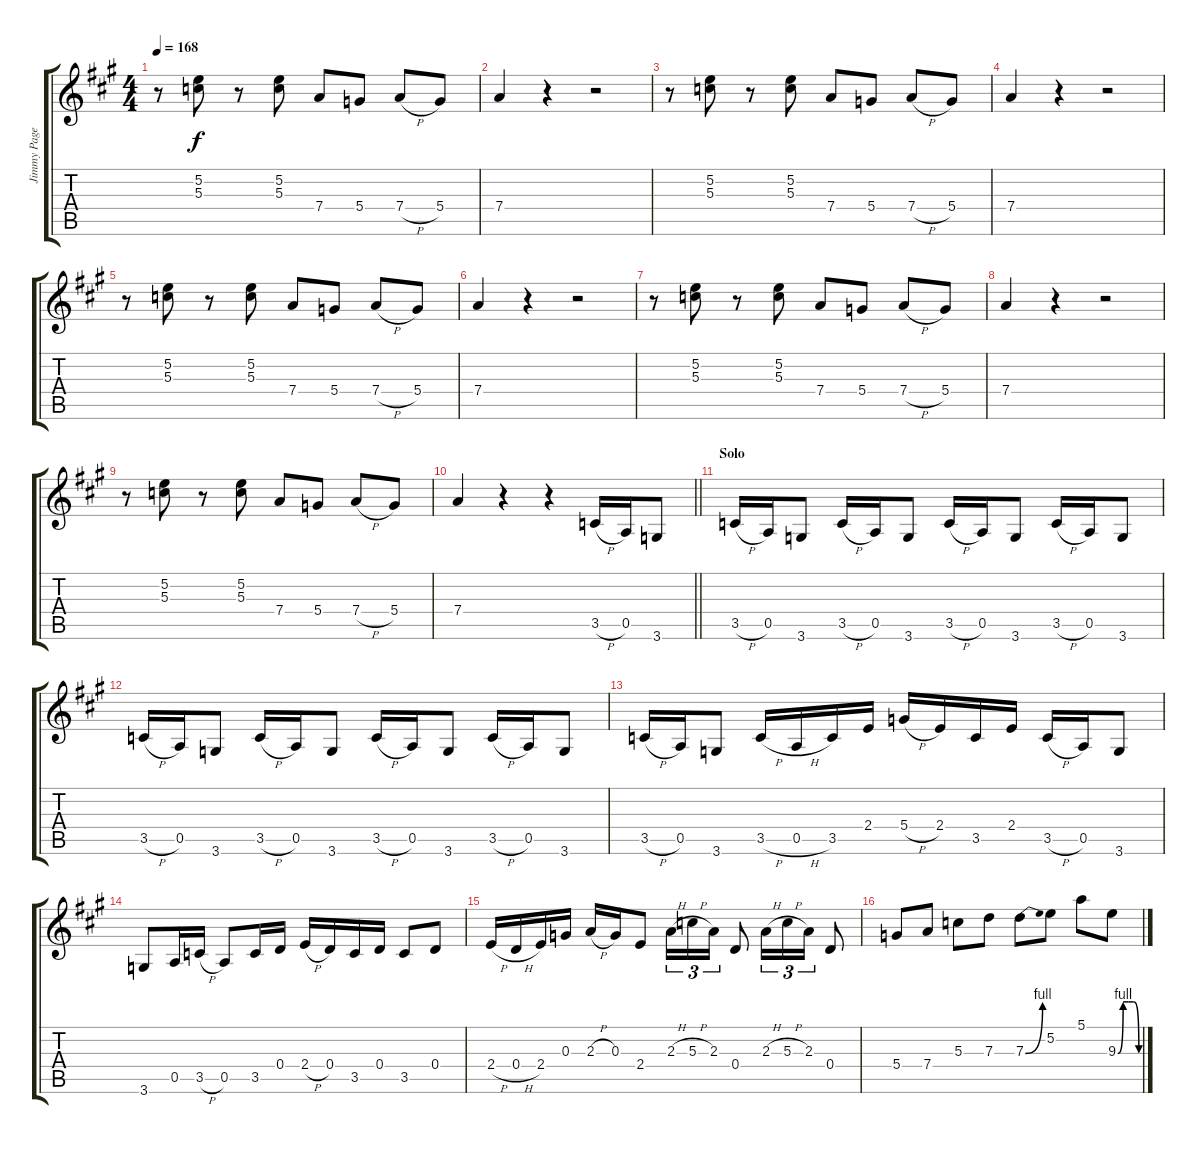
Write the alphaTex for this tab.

\track ("Jimmy Page" "Jimmy Page") {instrument distortionguitar}
\staff {score tabs}
\tuning (E4 B3 G3 D3 A2 E2) {hide}
\ts (4 4)
\tempo 168
\clef g2
\ks a
r.8{dy f} (5.2 5.3).8 r.8 (5.2 5.3).8 7.4.8 5.4.8 7.4{h}.8 5.4.8 |
7.4.4 r.4 r.2 |
r.8 (5.2 5.3).8 r.8 (5.2 5.3).8 7.4.8 5.4.8 7.4{h}.8 5.4.8 |
7.4.4 r.4 r.2 |
r.8 (5.2 5.3).8 r.8 (5.2 5.3).8 7.4.8 5.4.8 7.4{h}.8 5.4.8 |
7.4.4 r.4 r.2 |
r.8 (5.2 5.3).8 r.8 (5.2 5.3).8 7.4.8 5.4.8 7.4{h}.8 5.4.8 |
7.4.4 r.4 r.2 |
r.8 (5.2 5.3).8 r.8 (5.2 5.3).8 7.4.8 5.4.8 7.4{h}.8 5.4.8 |
\barLineRight lightlight
7.4.4 r.4 r.4 3.5{h}.16 0.5.16 3.6.8 |
\section ("" "Solo")
3.5{h}.16 0.5.16 3.6.8 3.5{h}.16 0.5.16 3.6.8 3.5{h}.16 0.5.16 3.6.8 3.5{h}.16 0.5.16 3.6.8 |
3.5{h}.16 0.5.16 3.6.8 3.5{h}.16 0.5.16 3.6.8 3.5{h}.16 0.5.16 3.6.8 3.5{h}.16 0.5.16 3.6.8 |
3.5{h}.16 0.5.16 3.6.8 3.5{h}.16 0.5{h}.16 3.5.16 2.4.16 5.4{h}.16 2.4.16 3.5.16 2.4.16 3.5{h}.16 0.5.16 3.6.8 |
3.6.8 0.5.16 3.5{h}.16 0.5.8 3.5.16 0.4.16 2.4{h}.16 0.4.16 3.5.16 0.4.16 3.5.8 0.4.8 |
2.4{h}.16 0.4{h}.16 2.4.16 0.3.16 2.3{h}.16 0.3.16 2.4.8 2.3{h}.16{tu (3 2)} 5.3{h}.16{tu (3 2)} 2.3.16{tu (3 2)} 0.4.8 2.3{h}.16{tu (3 2)} 5.3{h}.16{tu (3 2)} 2.3.16{tu (3 2)} 0.4.8 |
5.4.8 7.4.8 5.3.8 7.3.8 7.3{be (bend 0 0 60 4)}.8 5.2.8 5.1.8 9.3{be (custom 0 0 15 4 30 4 45 4 60 0)}.8
